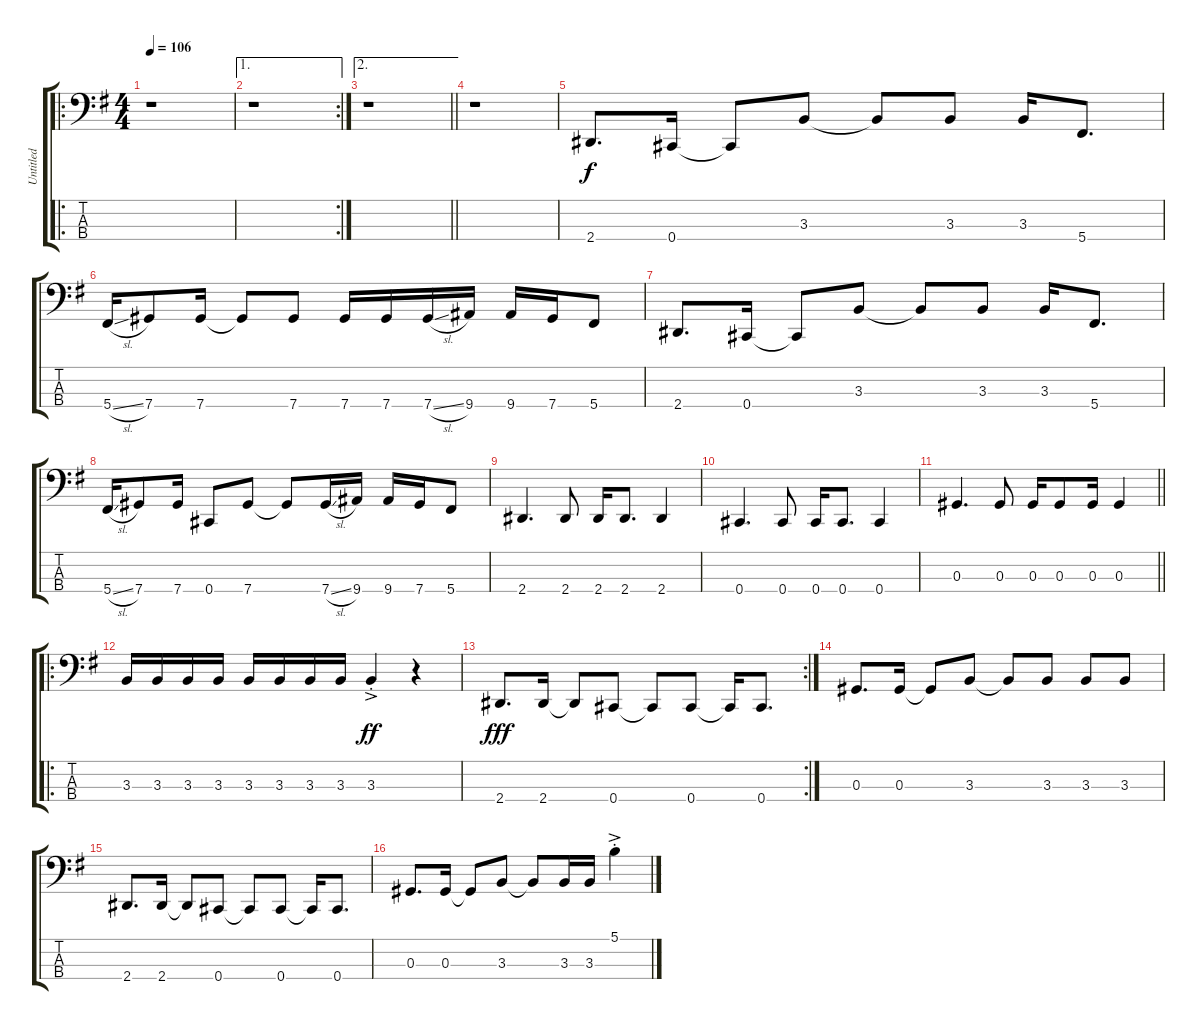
\track ("Untitled" "Untitled") {instrument electricbasspick}
\staff {score tabs}
\tuning (Gb2 Db2 Ab1 Db1) {hide}
\ro
\ts (4 4)
\tempo 106
\clef f4
\ks g
r.1{dy f instrument electricbasspick} |
\ae 1
\rc 2
r.1 |
\ae 2
\barLineRight lightlight
r.1 |
r.1 |
2.4.8{d} 0.4.16 0.4{t}.8 3.3.8 3.3{t}.8 3.3.8 3.3.16 5.4.8{d} |
5.4{sl}.16 7.4.8 7.4.16 7.4{t}.8 7.4.8 7.4.16 7.4.16 7.4{sl}.16 9.4.16 9.4.16 7.4.16 5.4.8 |
2.4.8{d} 0.4.16 0.4{t}.8 3.3.8 3.3{t}.8 3.3.8 3.3.16 5.4.8{d} |
5.4{sl}.16 7.4.8 7.4.16 0.4.8 7.4.8 7.4{t}.8 7.4{sl}.16 9.4.16 9.4.16 7.4.16 5.4.8 |
2.4.4{d} 2.4.8 2.4.16 2.4.8{d} 2.4.4 |
0.4.4{d} 0.4.8 0.4.16 0.4.8{d} 0.4.4 |
\barLineRight lightlight
0.3.4{d} 0.3.8 0.3.16 0.3.8 0.3.16 0.3.4 |
\ro
3.3.16 3.3.16 3.3.16 3.3.16 3.3.16 3.3.16 3.3.16 3.3.16 3.3{ac st}.4{dy ff} r.4 |
\rc 2
2.4.8{d dy fff} 2.4.16 2.4{t}.8 0.4.8 0.4{t}.8 0.4.8 0.4{t}.16 0.4.8{d} |
0.3.8{d} 0.3.16 0.3{t}.8 3.3.8 3.3{t}.8 3.3.8 3.3.8 3.3.8 |
2.4.8{d} 2.4.16 2.4{t}.8 0.4.8 0.4{t}.8 0.4.8 0.4{t}.16 0.4.8{d} |
0.3.8{d} 0.3.16 0.3{t}.8 3.3.8 3.3{t}.8 3.3.16 3.3.16 5.1{ac st}.4
